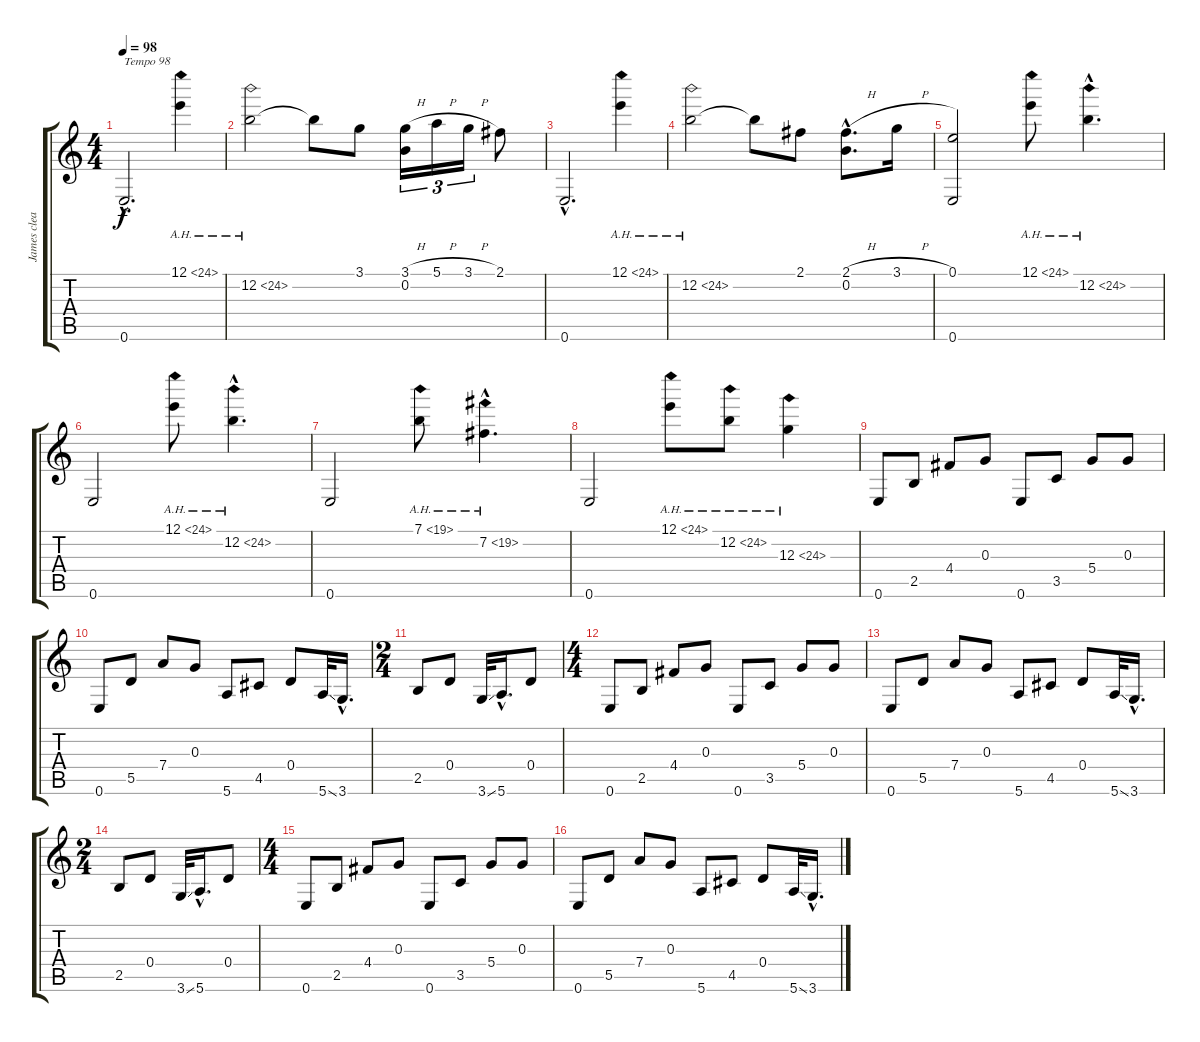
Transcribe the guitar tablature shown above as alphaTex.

\track ("James clean" "James clea") {instrument electricguitarclean}
\staff {score tabs}
\tuning (E4 B3 G3 D3 A2 E2) {hide}
\ts (4 4)
\tempo 98
\clef g2
\ks c
0.6{hac}.2{d txt "Tempo 98" dy f instrument electricguitarclean} 12.1{ah 12}.4 |
12.2{ah 12}.2 12.2{t}.8 3.1.8 (3.1{h} 0.2).16{tu (3 2)} 5.1{h}.16{tu (3 2)} 3.1{h}.16{tu (3 2)} 2.1.8 |
0.6{hac}.2{d} 12.1{ah 12}.4 |
12.2{ah 12}.2 12.2{t}.8 2.1.8 (2.1{h hac} 0.2{hac}).8{d} 3.1{h}.16 |
(0.1 0.6).2 12.1{ah 12}.8 12.2{ah 12 hac}.4{d} |
0.6.2 12.1{ah 12}.8 12.2{ah 12 hac}.4{d} |
0.6.2 7.1{ah 12}.8 7.2{ah 12 hac}.4{d} |
0.6.2 12.1{ah 12}.8 12.2{ah 12}.8 12.3{ah 12}.4 |
0.6.8 2.5.8 4.4.8 0.3.8 0.6.8 3.5.8 5.4.8 0.3.8 |
0.6.8 5.5.8 7.4.8 0.3.8 5.6.8 4.5.8 0.4.8 5.6{ss}.32 3.6{hac}.16{d} |
\ts (2 4)
2.5.8 0.4.8 3.6{ss}.32 5.6{hac}.16{d} 0.4.8 |
\ts (4 4)
0.6.8 2.5.8 4.4.8 0.3.8 0.6.8 3.5.8 5.4.8 0.3.8 |
0.6.8 5.5.8 7.4.8 0.3.8 5.6.8 4.5.8 0.4.8 5.6{ss}.32 3.6{hac}.16{d} |
\ts (2 4)
2.5.8 0.4.8 3.6{ss}.32 5.6{hac}.16{d} 0.4.8 |
\ts (4 4)
0.6.8 2.5.8 4.4.8 0.3.8 0.6.8 3.5.8 5.4.8 0.3.8 |
0.6.8 5.5.8 7.4.8 0.3.8 5.6.8 4.5.8 0.4.8 5.6{ss}.32 3.6{hac}.16{d}
